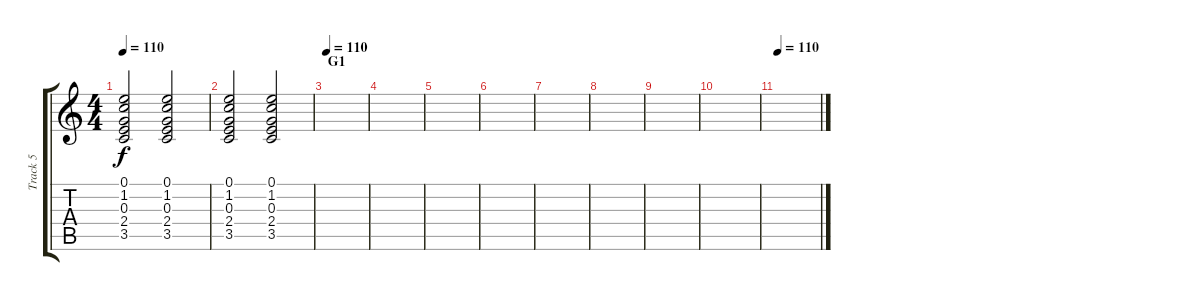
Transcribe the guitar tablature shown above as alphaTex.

\track ("Track 5" "Track 5") {instrument acousticguitarsteel}
\staff {score tabs}
\tuning (E4 B3 G3 D3 A2 E2) {hide}
\ts (4 4)
\tempo 110
\clef g2
\ks c
(0.1 1.2 0.3 2.4 3.5).2{dy f} (0.1 1.2 0.3 2.4 3.5).2 |
(0.1 1.2 0.3 2.4 3.5).2 (0.1 1.2 0.3 2.4 3.5).2 |
\section ("" "G1")
\tempo 110
|
|
|
|
|
|
|
|
\tempo 110
